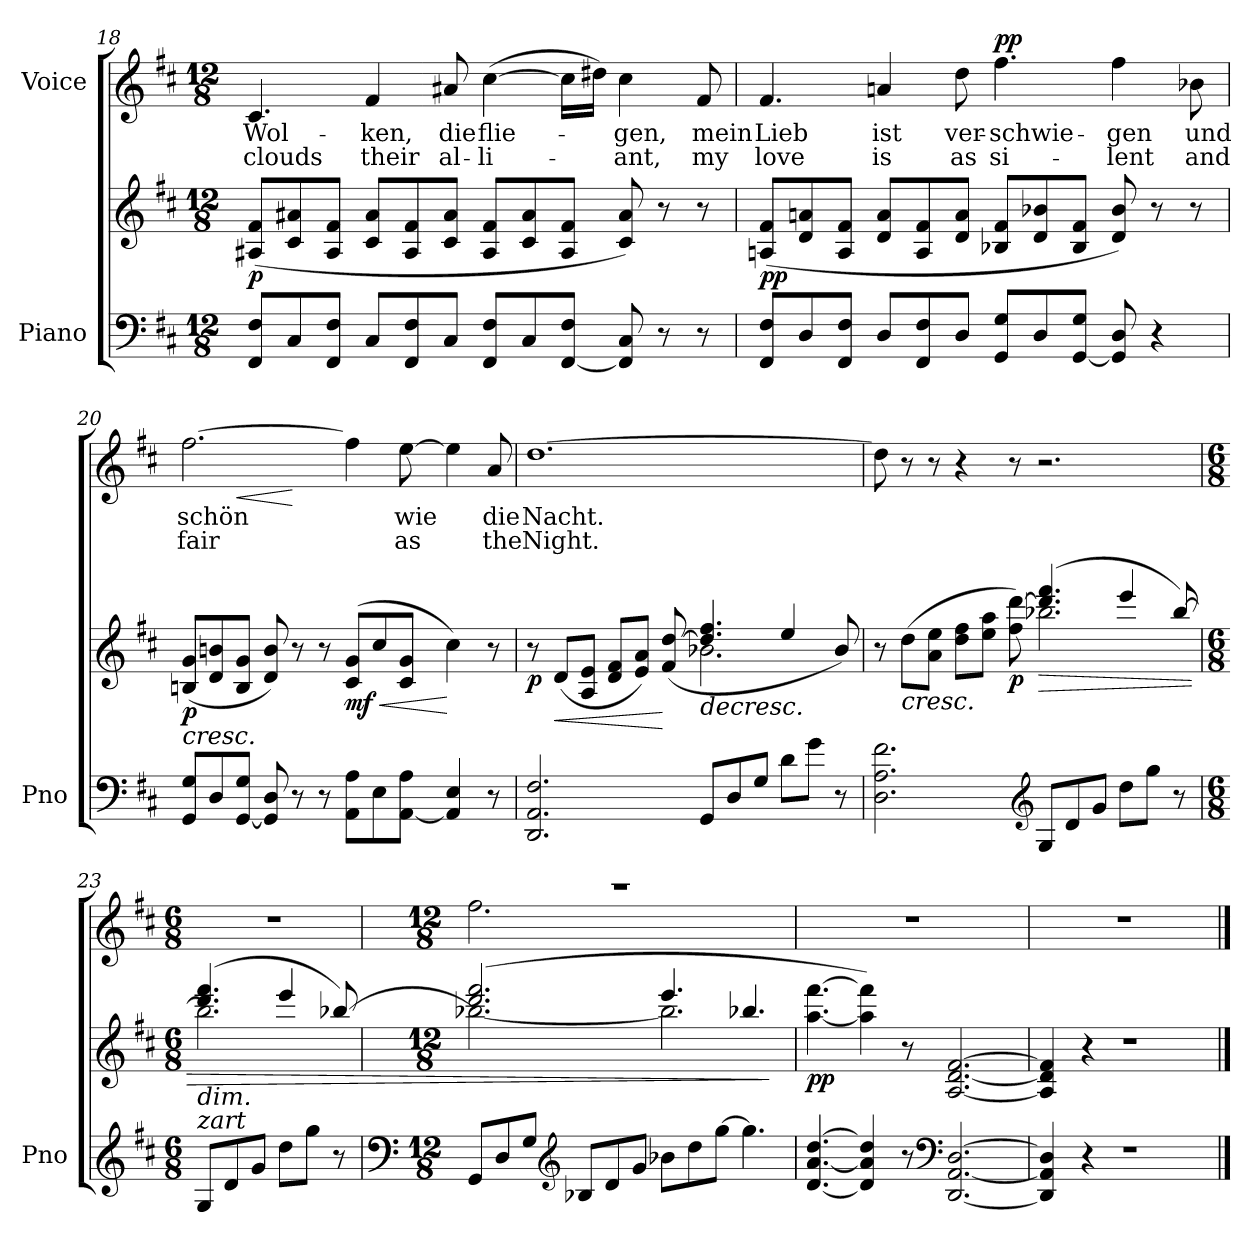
**kern	**kern	**dynam	**kern	**text	**text	**dynam
*part2	*part2	*part2	*part1	*part1	*part1	*part1
*staff3	*staff2	*staff2/3	*staff1	*staff1	*staff1	*staff1
*I"Piano	*	*	*I"Voice	*	*	*
*I'Pno	*	*	*	*	*	*
*clefF4	*clefG2	*	*clefG2	*	*	*
*k[f#c#]	*k[f#c#]	*	*k[f#c#]	*	*	*
*M12/8	*M12/8	*	*M12/8	*	*	*
=18	=18	=18	=18	=18	=18	=18
!	!	!LO:DY:b	!	!	!	!
8FF#/ 8F#/L	(8A#X/ 8f#/L	p	4.c#/	Wol-	clouds	.
8C#/	8c#/ 8a#X/	.	.	.	.	.
8FF#/ 8F#/J	8A#/ 8f#/J	.	.	.	.	.
8C#/L	8c#/ 8a#/L	.	4f#/	-ken,	their	.
8FF#/ 8F#/	8A#/ 8f#/	.	.	.	.	.
8C#/J	8c#/ 8a#/J	.	8a#X/	die	al-	.
8FF#/ 8F#/L	8A#/ 8f#/L	.	([4cc#\	flie-	-li-	.
8C#/	8c#/ 8a#/	.	.	.	.	.
[8FF#/ 8F#/J	8A#/ 8f#/J	.	16cc#\LL]	.	.	.
.	.	.	16dd#X\JJ)	.	.	.
8FF#/] 8C#/	8c#/ 8a#/)	.	4cc#\	-gen,	-ant,	.
8r	8r	.	.	.	.	.
8r	8r	.	8f#/	mein	my	.
=19	=19	=19	=19	=19	=19	=19
!	!	!LO:DY:b	!	!	!	!
8FF#/ 8F#/L	(8An/ 8f#/L	pp	4.f#/	Lieb	love	.
8D/	8d/ 8an/	.	.	.	.	.
8FF#/ 8F#/J	8A/ 8f#/J	.	.	.	.	.
8D/L	8d/ 8a/L	.	4an/	ist	is	.
8FF#/ 8F#/	8A/ 8f#/	.	.	.	.	.
8D/J	8d/ 8a/J	.	8dd\	ver-	as	.
!	!	!	!	!	!	!LO:DY:a
8GG/ 8G/L	8B-X/ 8f#/L	.	4.ff#\	-schwie-	si-	pp
8D/	8d/ 8b-X/	.	.	.	.	.
[8GG/ 8G/J	8B-/ 8f#/J	.	.	.	.	.
8GG/] 8D/	8d/ 8b-/)	.	4ff#\	-gen	-lent	.
4r	8r	.	.	.	.	.
.	8r	.	8b-X\	und	and	.
=20	=20	=20	=20	=20	=20	=20
!	!	!LO:HP:b	!	!	!	!
*	*	*	*^	*	*	*
!	!	!LO:DY:n=1:b	!	!	!	!	!
8GG/ 8G/L	(8Bn/ 8g/L	< p	[2.ff#\	4ryy	schön	fair	.
8D/	8d/ 8bn/	.	.	.	.	.	.
!	!	!	!	!	!	!	!LO:HP:b
[8GG/ 8G/J	8B/ 8g/J	.	.	4ryy	.	.	<
8GG/] 8D/	8d/ 8b/)	.	.	.	.	.	.
8r	8r	.	.	4ryy	.	.	[
8r	8r	.	.	.	.	.	.
!	!	!LO:HP:b	!	!	!	!	!
!	!	!LO:DY:n=2:b	!	!	!	!	!
8AA\ 8A\L	(8c#/ 8g/L	< mf	4ff#\]	4ryy	.	.	.
8E\	8cc#/	.	.	.	.	.	.
[8AA\ 8A\J	8c#/ 8g/J	.	[8ee\	2ryy	wie	as	.
4AA/] 4E/	4cc#\)	[	4ee\]	.	.	.	.
8r	8r	.	8a/	.	die	the	.
*	*	*	*v	*v	*	*	*
=21	=21	=21	=21	=21	=21	=21
*	*^	*	*	*	*	*
!	!	!	!LO:DY:b	!	!	!	!
2.DD/ 2.AA/ 2.F#/	8r	2.ryy	p	[1.dd	Nacht.	Night.	.
!	!	!	!LO:HP:b	!	!	!	!
.	(<8d/L	.	<	.	.	.	.
.	8A/ 8e/J	.	.	.	.	.	.
.	8d/ 8f#/L	.	.	.	.	.	.
.	8e/ 8a/J)	.	.	.	.	.	.
.	(8f#/ [8dd/	.	[	.	.	.	.
!	!	!	!LO:HP:b	!	!	!	!
8GG/L	4.dd/] 4.ff#/	2.b-X\	>	.	.	.	.
8D/	.	.	.	.	.	.	.
8G/J	.	.	.	.	.	.	.
8d\L	4ee/	.	[	.	.	.	.
8g\J	.	.	.	.	.	.	.
8r	8b-/)	.	.	.	.	.	.
=22	=22	=22	=22	=22	=22	=22	=22
2.D\ 2.A\ 2.f#\	8r	2.ryy	.	8dd\]	.	.	.
!	!	!	!LO:HP:b	!	!	!	!
.	(>8dd\L	.	<	8r	.	.	.
.	8a\ 8ee\J	.	.	8r	.	.	.
.	8dd\ 8ff#\L	.	.	4r	.	.	.
.	8ee\ 8aa\J	.	.	.	.	.	.
!	!	!	!LO:DY:n=1:b	!	!	!	!
.	8ff#\ [>8ddd\)	.	] p	8r	.	.	.
*clefG2	*	*	*	*	*	*	*
!	!	!	!LO:HP:b	!	!	!	!
8G/L	(4.ddd/] 4.fff#/	2.bb-X\	>	2.r	.	.	.
8d/	.	.	.	.	.	.	.
8g/J	.	.	.	.	.	.	.
8dd\L	4eee/	.	[	.	.	.	.
8gg\J	.	.	.	.	.	.	.
8r	[8bb-/)	.	.	.	.	.	.
=23	=23	=23	=23	=23	=23	=23	=23
*M6/8	*M6/8	*	*	*M6/8	*	*	*
!	!LO:TX:b:i:t=dim.	!	!	!	!	!	!
!LO:TX:i:t=zart	!	!	!	!	!	!	!
8G/L	(4.ddd/ 4.fff#/	2.bb-\]	.	2.r	.	.	.
8d/	.	.	.	.	.	.	.
8g/J	.	.	.	.	.	.	.
8dd\L	4eee/	.	.	.	.	.	.
8gg\J	.	.	.	.	.	.	.
8r	[8bb-X/)	.	.	.	.	.	.
=24	=24	=24	=24	=24	=24	=24	=24
*clefF4	*	*	*	*	*	*	*
*M12/8	*M12/8	*	*	*M12/8	*	*	*
*	*	*	*	*^	*	*	*
8GG/L	(2.ddd/ 2.fff#/	2.bb-X\_	.	1.r	2.ff#	.	.	.
8D/	.	.	.	.	.	.	.	.
8G/J	.	.	.	.	.	.	.	.
*clefG2	*	*	*	*	*	*	*	*
8B-X/L	.	.	.	.	.	.	.	.
8d/	.	.	.	.	.	.	.	.
8g/J	.	.	.	.	.	.	.	.
8b-X\L	4.eee/	2.bb-\]	.	.	4.ryy	.	.	.
8dd\	.	.	.	.	.	.	.	.
[8gg\J	.	.	.	.	.	.	.	.
4.gg\]	4.bb-X/	.	.	.	4.ryy	.	.	.
*	*v	*v	*	*	*	*	*	*
*	*	*	*v	*v	*	*	*
.	.	]	.	.	.	.
=25	=25	=25	=25	=25	=25	=25
!	!	!LO:DY:b	!	!	!	!
[4.d/ [4.a/ [4.dd/	[4.aa\ [4.fff#\	pp	1.r	.	.	.
4d/] 4a/] 4dd/]	4aa\] 4fff#\])	.	.	.	.	.
8r	8r	.	.	.	.	.
*clefF4	*	*	*	*	*	*
[2.DD/ [2.AA/ [2.D/	[2.A/ [2.d/ [2.f#/	.	.	.	.	.
=26	=26	=26	=26	=26	=26	=26
4DD/] 4AA/] 4D/]	4A/] 4d/] 4f#/]	.	1.r	.	.	.
4r	4r	.	.	.	.	.
1r	1r	.	.	.	.	.
==	==	==	==	==	==	==
*-	*-	*-	*-	*-	*-	*-
